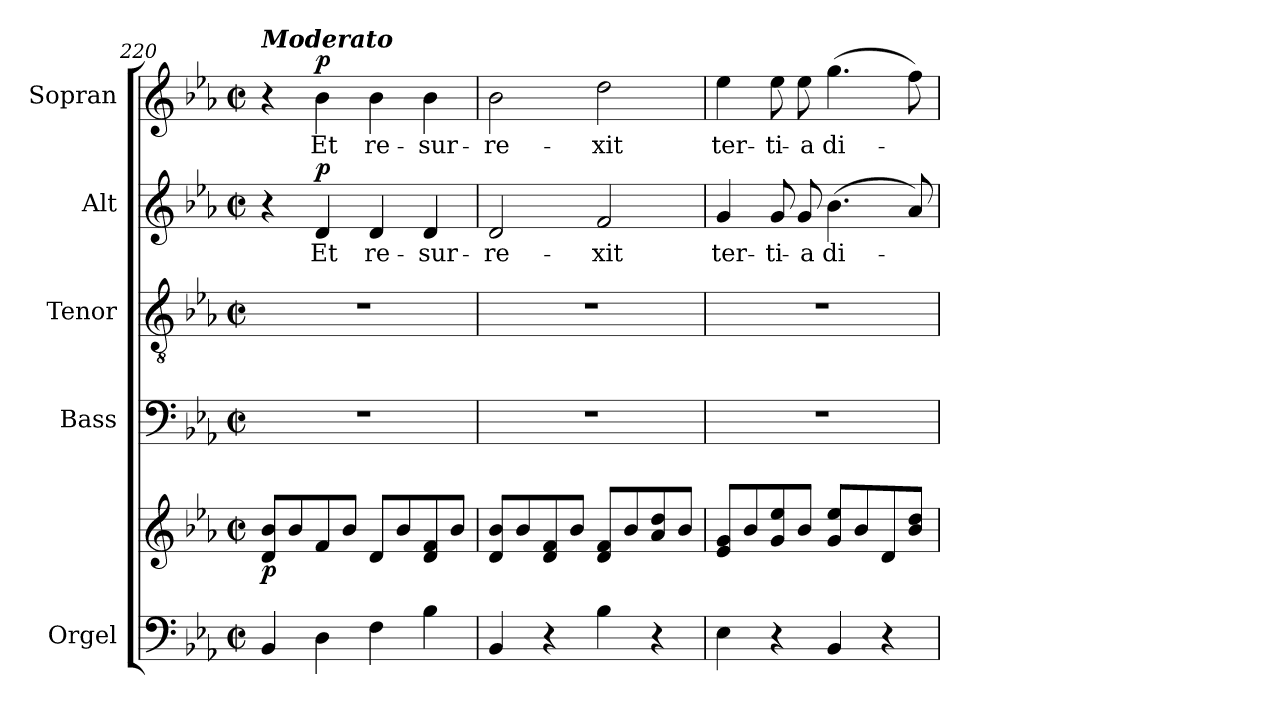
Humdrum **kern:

**kern	**kern	**dynam	**kern	**kern	**kern	**text	**dynam	**kern	**text	**dynam
*part5	*part5	*part5	*part4	*part3	*part2	*part2	*part2	*part1	*part1	*part1
*staff6	*staff5	*staff5/6	*staff4	*staff3	*staff2	*staff2	*staff2	*staff1	*staff1	*staff1
*I"Orgel	*	*	*I"Bass	*I"Tenor	*I"Alt	*	*	*I"Sopran	*	*
*I'Org.	*	*	*I'B.	*I'T.	*I'A.	*	*	*I'S.	*	*
*clefF4	*clefG2	*	*clefF4	*clefGv2	*clefG2	*	*	*clefG2	*	*
*k[b-e-a-]	*k[b-e-a-]	*	*k[b-e-a-]	*k[b-e-a-]	*k[b-e-a-]	*	*	*k[b-e-a-]	*	*
*E-:	*E-:	*	*E-:	*E-:	*E-:	*	*	*E-:	*	*
*M2/2	*M2/2	*	*M2/2	*M2/2	*M2/2	*	*	*M2/2	*	*
*met(c|)	*met(c|)	*	*met(c|)	*met(c|)	*met(c|)	*	*	*met(c|)	*	*
=220	=220	=220	=220	=220	=220	=220	=220	=220	=220	=220
!	!	!	!	!	!	!	!	!LO:TX:a:Bi:t=Moderato	!	!
!	!	!LO:DY:b	!	!	!	!	!	!	!	!
4BB-/	8d/ 8b-/L	p	1r	1r	4r	.	.	4r	.	.
.	8b-/	.	.	.	.	.	.	.	.	.
!	!	!	!	!	!	!LO:LY:b	!LO:DY:a	!	!LO:LY:b	!LO:DY:b
4D\	8f/	.	.	.	4d/	Et	p	4b-\	Et	p
.	8b-/J	.	.	.	.	.	.	.	.	.
!	!	!	!	!	!	!LO:LY:b	!	!	!LO:LY:b	!
4F\	8d/L	.	.	.	4d/	re-	.	4b-\	re-	.
.	8b-/	.	.	.	.	.	.	.	.	.
!	!	!	!	!	!	!LO:LY:b	!	!	!LO:LY:b	!
4B-\	8d/ 8f/	.	.	.	4d/	-sur-	.	4b-\	-sur-	.
.	8b-/J	.	.	.	.	.	.	.	.	.
=221	=221	=221	=221	=221	=221	=221	=221	=221	=221	=221
!	!	!	!	!	!	!LO:LY:b	!	!	!LO:LY:b	!
4BB-/	8d/ 8b-/L	.	1r	1r	2d/	-re-	.	2b-\	-re-	.
.	8b-/	.	.	.	.	.	.	.	.	.
4r	8d/ 8f/	.	.	.	.	.	.	.	.	.
.	8b-/J	.	.	.	.	.	.	.	.	.
!	!	!	!	!	!	!LO:LY:b	!	!	!LO:LY:b	!
4B-\	8d/ 8f/L	.	.	.	2f/	-xit	.	2dd\	-xit	.
.	8b-/	.	.	.	.	.	.	.	.	.
4r	8a-/ 8dd/	.	.	.	.	.	.	.	.	.
.	8b-/J	.	.	.	.	.	.	.	.	.
=222	=222	=222	=222	=222	=222	=222	=222	=222	=222	=222
!	!	!	!	!	!	!LO:LY:b	!	!	!LO:LY:b	!
4E-\	8e-/ 8g/L	.	1r	1r	4g/	ter-	.	4ee-\	ter-	.
.	8b-/	.	.	.	.	.	.	.	.	.
!	!	!	!	!	!	!LO:LY:b	!	!	!LO:LY:b	!
4r	8g/ 8ee-/	.	.	.	8g/	-ti-	.	8ee-\	-ti-	.
!	!	!	!	!	!	!LO:LY:b	!	!	!LO:LY:b	!
.	8b-/J	.	.	.	8g/	-a	.	8ee-\	-a	.
!	!	!	!	!	!	!LO:LY:b	!	!	!LO:LY:b	!
4BB-/	8g/ 8ee-/L	.	.	.	(>4.b-\	di-	.	(>4.gg\	di-	.
.	8b-/	.	.	.	.	.	.	.	.	.
4r	8d/	.	.	.	.	.	.	.	.	.
.	8b-/ 8dd/J	.	.	.	8a-/)	.	.	8ff\)	.	.
=	=	=	=	=	=	=	=	=	=	=
*-	*-	*-	*-	*-	*-	*-	*-	*-	*-	*-
